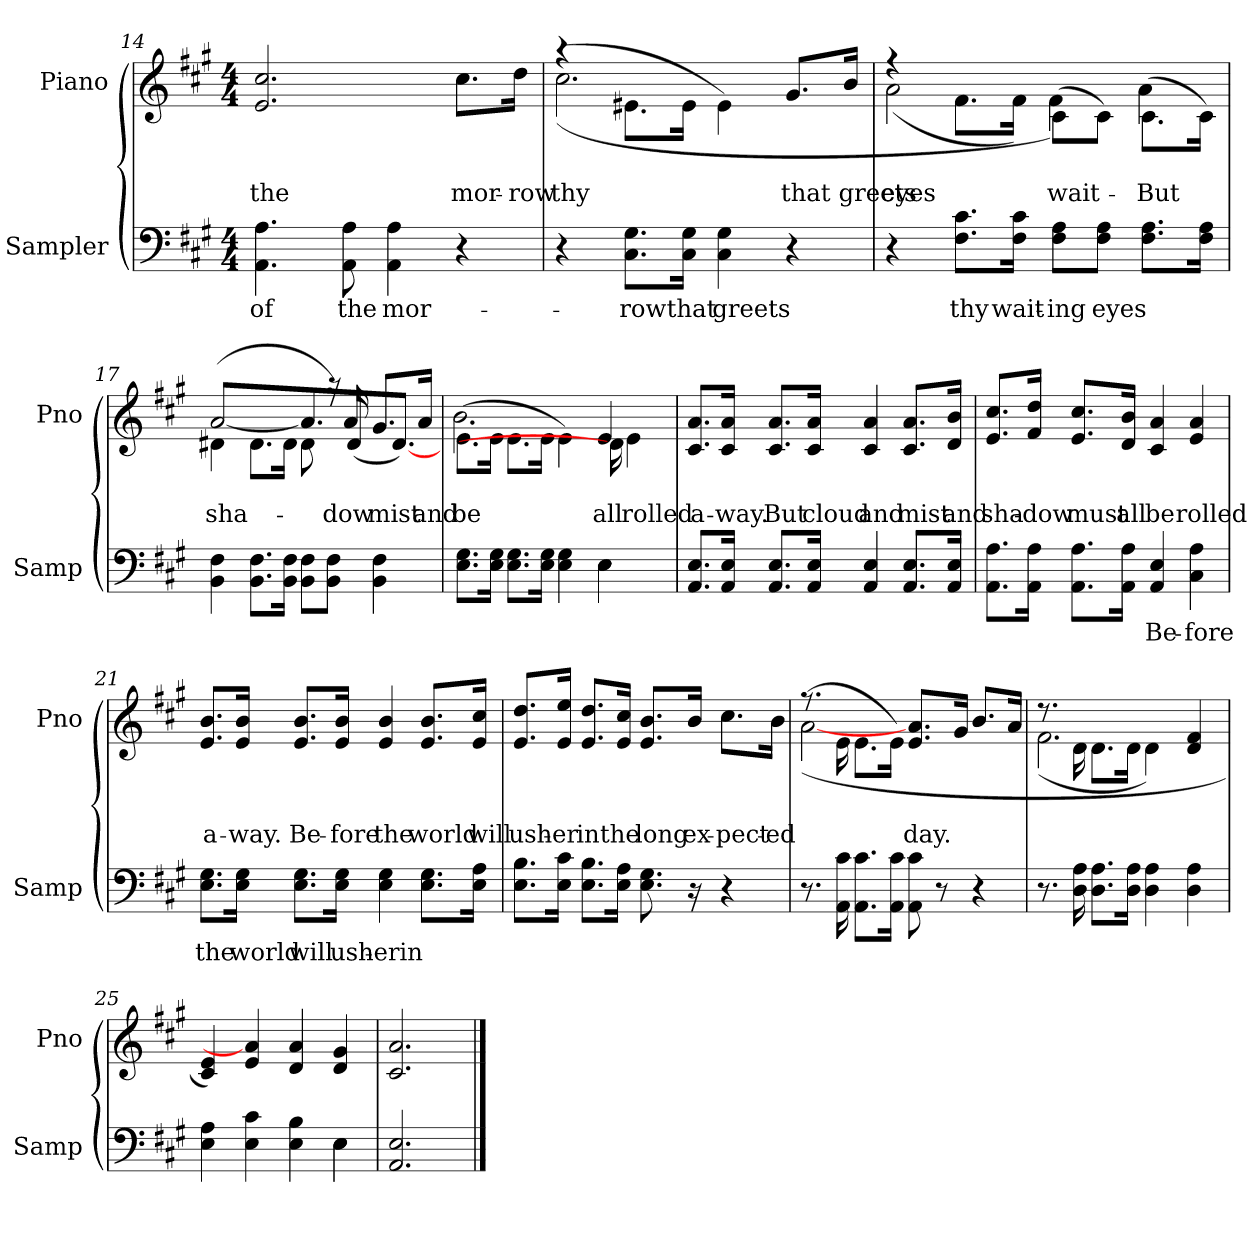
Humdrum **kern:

**kern	**text	**kern	**text	**text
*part2	*part2	*part1	*part1	*part1
*staff2	*staff2	*staff1	*staff1	*staff1
*I"Sampler	*	*I"Piano	*	*
*I'Samp	*	*I'Pno	*	*
*clefF4	*	*clefG2	*	*
*k[f#c#g#]	*	*k[f#c#g#]	*	*
*A:	*	*A:	*	*
*M4/4	*	*M4/4	*	*
=14	=14	=14	=14	=14
4.AA 4.A	of	2.e 2.cc#	.	the
8AA 8A	the	.	.	.
4AA 4A	mor-	.	.	.
4r	.	8.cc#\L	.	mor-
.	.	16dd\Jk	.	-row
=15	=15	=15	=15	=15
*	*	*^	*	*
4r	.	(4r	(2.cc#	.	thy
8.C#\ 8.G#\L	-row	8.e#X\L	.	.	.
16C#\ 16G#\Jk	that	16e#\Jk	.	.	.
4C# 4G#	greets	4e#\)	.	.	.
4r	.	8.g#/L	4ryy	.	that
.	.	16b/Jk	.	.	greets
=16	=16	=16	=16	=16	=16
4r	.	4r	(2a	.	eyes
8.F#\ 8.c#\L	thy	8.f#\L	.	.	.
16F#\ 16c#\Jk	wait-	16f#\Jk)	.	.	.
8F#\ 8A\L	-ing	(8c#\L	4f#)	.	wait-
8F#\ 8A\J	eyes	8c#\J)	.	.	.
8.F#\ 8.A\L	.	(8.c#\L	4a	.	But
16F#\ 16A\Jk	.	16c#\Jk)	.	.	.
=17	=17	=17	=17	=17	=17
4BB 4F#	.	(4d#X\	[2a	.	sha-
8.BB\ 8.F#\L	.	8.d#\L	.	.	.
16BB\ 16F#\Jk	.	16d#\Jk	.	.	.
8BB\ 8F#\L	.	8d#\	8.a/L]	.	.
8BB\ 8F#\J	.	16r)	.	.	.
.	.	16a/	(8d#/J	.	-dow
4BB 4F#	.	8.g#/L	.	.	mist
.	.	.	[8.d#J)	.	.
.	.	16a/Jk	.	.	and
=18	=18	=18	=18	=18	=18
*^	*	*	*	*	*
8.E\ 8.G#\L	2.ryy	.	(8.e\L	2.b	.	be
16E\ 16G#\Jk	.	.	16e\Jk	.	.	.
8.E\ 8.G#\L	.	.	8.e\L	.	.	.
16E\ 16G#\Jk	.	.	16e\Jk	.	.	.
4E 4G#	.	.	4e\)	.	.	.
4E\	4E	.	4e/	16d#]	.	all
.	.	.	.	4e	.	rolled
16ryy	16ryy	.	16ryy	.	.	.
*v	*v	*	*	*	*	*
*	*	*v	*v	*	*
=19	=19	=19	=19	=19
8.AA/ 8.E/L	.	8.c#/ 8.a/L	.	a-
16AA/ 16E/Jk	.	16c#/ 16a/Jk	.	-way.
8.AA/ 8.E/L	.	8.c#/ 8.a/L	.	But
16AA/ 16E/Jk	.	16c#/ 16a/Jk	.	cloud
4AA 4E	.	4c# 4a	.	and
8.AA/ 8.E/L	.	8.c#/ 8.a/L	.	mist
16AA/ 16E/Jk	.	16d/ 16b/Jk	.	and
=20	=20	=20	=20	=20
8.AA\ 8.A\L	.	8.e/ 8.cc#/L	.	sha-
16AA\ 16A\Jk	.	16f#/ 16dd/Jk	.	-dow
8.AA\ 8.A\L	.	8.e/ 8.cc#/L	.	must
16AA\ 16A\Jk	.	16d/ 16b/Jk	.	all
4AA 4E	Be-	4c# 4a	.	be
4C# 4A	-fore	4e 4a	.	rolled
=21	=21	=21	=21	=21
8.E\ 8.G#\L	the	8.e/ 8.b/L	.	a-
16E\ 16G#\Jk	world	16e/ 16b/Jk	.	-way.
8.E\ 8.G#\L	will	8.e/ 8.b/L	.	Be-
16E\ 16G#\Jk	ush-	16e/ 16b/Jk	.	-fore
4E 4G#	-er	4e 4b	.	the
8.E\ 8.G#\L	in	8.e/ 8.b/L	.	world
16E\ 16A\Jk	.	16e/ 16cc#/Jk	.	will
=22	=22	=22	=22	=22
8.E\ 8.B\L	.	8.e/ 8.dd/L	.	ush-
16E\ 16c#\Jk	.	16e/ 16ee/Jk	.	-er
8.E\ 8.B\L	.	8.e/ 8.dd/L	.	in
16E\ 16A\Jk	.	16e/ 16cc#/Jk	.	the
8.E 8.G#	.	8.e/ 8.b/L	.	long
16r	.	16b/Jk	.	ex-
4r	.	8.cc#\L	.	-pect-
.	.	16b\Jk	.	-ed
=23	=23	=23	=23	=23
*	*	*^	*	*
8.r	.	(8.r	([2a	.	.
16AA 16c#	.	16e\	.	.	.
8.AA\ 8.c#\L	.	8.e\L	.	.	.
16AA\ 16c#\Jk	.	16e\Jk)	.	.	.
8AA 8c#	.	8.e/ 8.a/L	2ryy	.	day.
8r	.	.	.	.	.
.	.	16g#/Jk	.	.	.
4r	.	8.b/L	.	.	.
.	.	16a/Jk	.	.	.
=24	=24	=24	=24	=24	=24
8.r	.	8.r	(2.f#	.	.
16D 16A	.	16d\	.	.	.
8.D\ 8.A\L	.	8.d\L	.	.	.
16D\ 16A\Jk	.	16d\Jk	.	.	.
4D 4A	.	4d\)	.	.	.
4D 4A	.	4d 4f#	4ryy	.	.
*	*	*v	*v	*	*
=25	=25	=25	=25	=25
*^	*	*	*	*
4E 4A	2.ryy	.	4c# 4e)	.	.
4E 4c#	.	.	4e 4a]	.	.
4E 4B	.	.	4d 4a	.	.
4E\	4E	.	4d 4g#	.	.
*v	*v	*	*	*	*
=26	=26	=26	=26	=26
2.AA/ 2.E/	.	2.c# 2.a	.	.
==	==	==	==	==
*-	*-	*-	*-	*-
